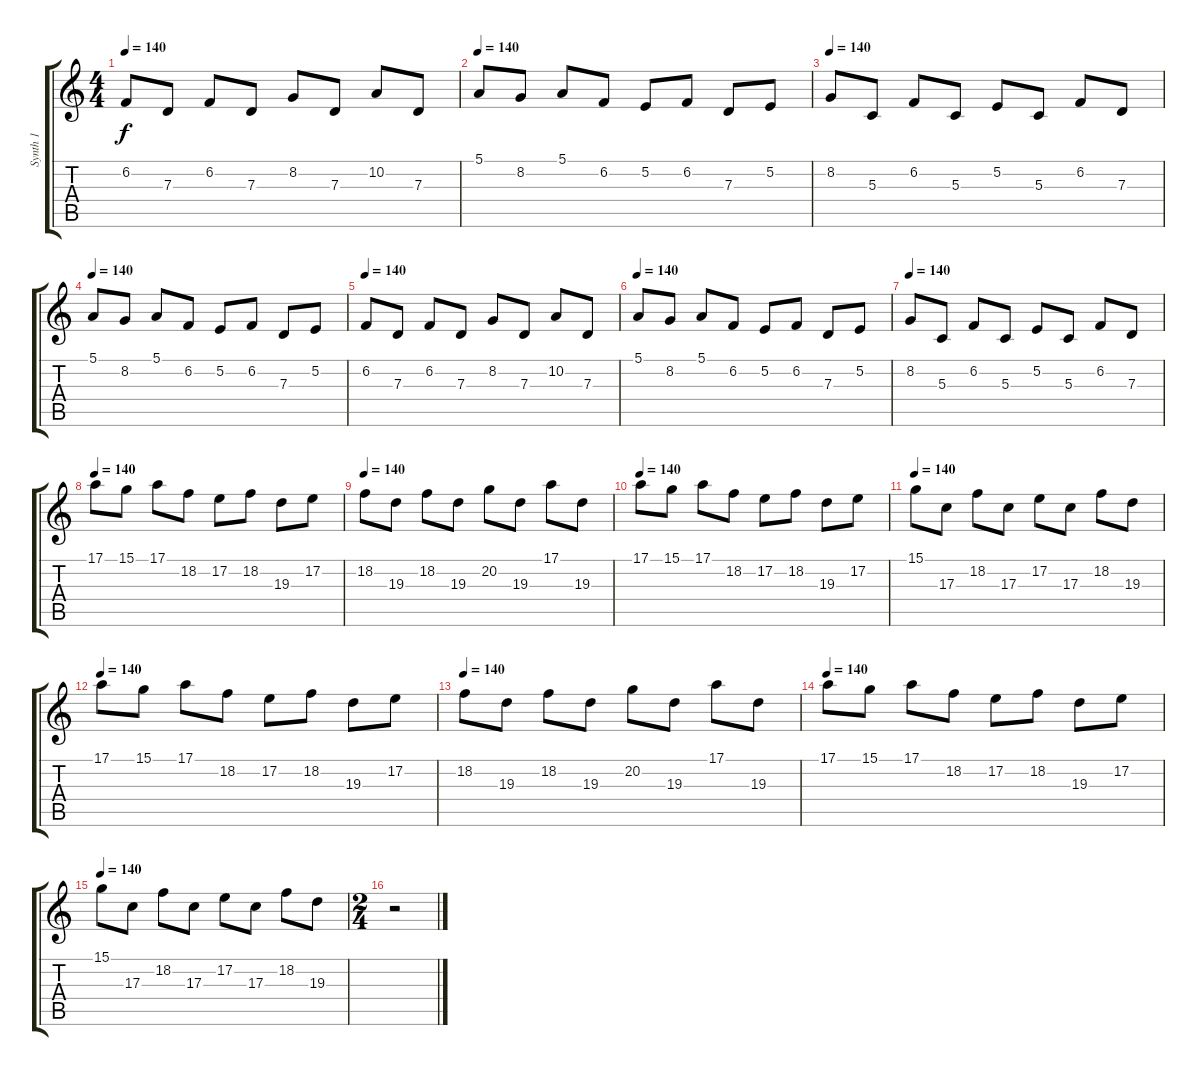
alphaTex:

\track ("Synth 1" "Synth 1") {instrument honkytonkpiano}
\staff {score tabs}
\tuning (E4 B3 G3 D3 A2 E2) {hide}
\ts (4 4)
\tempo 140
\clef g2
\ks c
6.2.8{dy f} 7.3.8 6.2.8 7.3.8 8.2.8 7.3.8 10.2.8 7.3.8 |
\tempo 140
5.1.8 8.2.8 5.1.8 6.2.8 5.2.8 6.2.8 7.3.8 5.2.8 |
\tempo 140
8.2.8 5.3.8 6.2.8 5.3.8 5.2.8 5.3.8 6.2.8 7.3.8 |
\tempo 140
5.1.8 8.2.8 5.1.8 6.2.8 5.2.8 6.2.8 7.3.8 5.2.8 |
\tempo 140
6.2.8 7.3.8 6.2.8 7.3.8 8.2.8 7.3.8 10.2.8 7.3.8 |
\tempo 140
5.1.8 8.2.8 5.1.8 6.2.8 5.2.8 6.2.8 7.3.8 5.2.8 |
\tempo 140
8.2.8 5.3.8 6.2.8 5.3.8 5.2.8 5.3.8 6.2.8 7.3.8 |
\tempo 140
17.1.8 15.1.8 17.1.8 18.2.8 17.2.8 18.2.8 19.3.8 17.2.8 |
\tempo 140
18.2.8 19.3.8 18.2.8 19.3.8 20.2.8 19.3.8 17.1.8 19.3.8 |
\tempo 140
17.1.8 15.1.8 17.1.8 18.2.8 17.2.8 18.2.8 19.3.8 17.2.8 |
\tempo 140
15.1.8 17.3.8 18.2.8 17.3.8 17.2.8 17.3.8 18.2.8 19.3.8 |
\tempo 140
17.1.8 15.1.8 17.1.8 18.2.8 17.2.8 18.2.8 19.3.8 17.2.8 |
\tempo 140
18.2.8 19.3.8 18.2.8 19.3.8 20.2.8 19.3.8 17.1.8 19.3.8 |
\tempo 140
17.1.8 15.1.8 17.1.8 18.2.8 17.2.8 18.2.8 19.3.8 17.2.8 |
\tempo 140
15.1.8 17.3.8 18.2.8 17.3.8 17.2.8 17.3.8 18.2.8 19.3.8 |
\ts (2 4)
r.2
